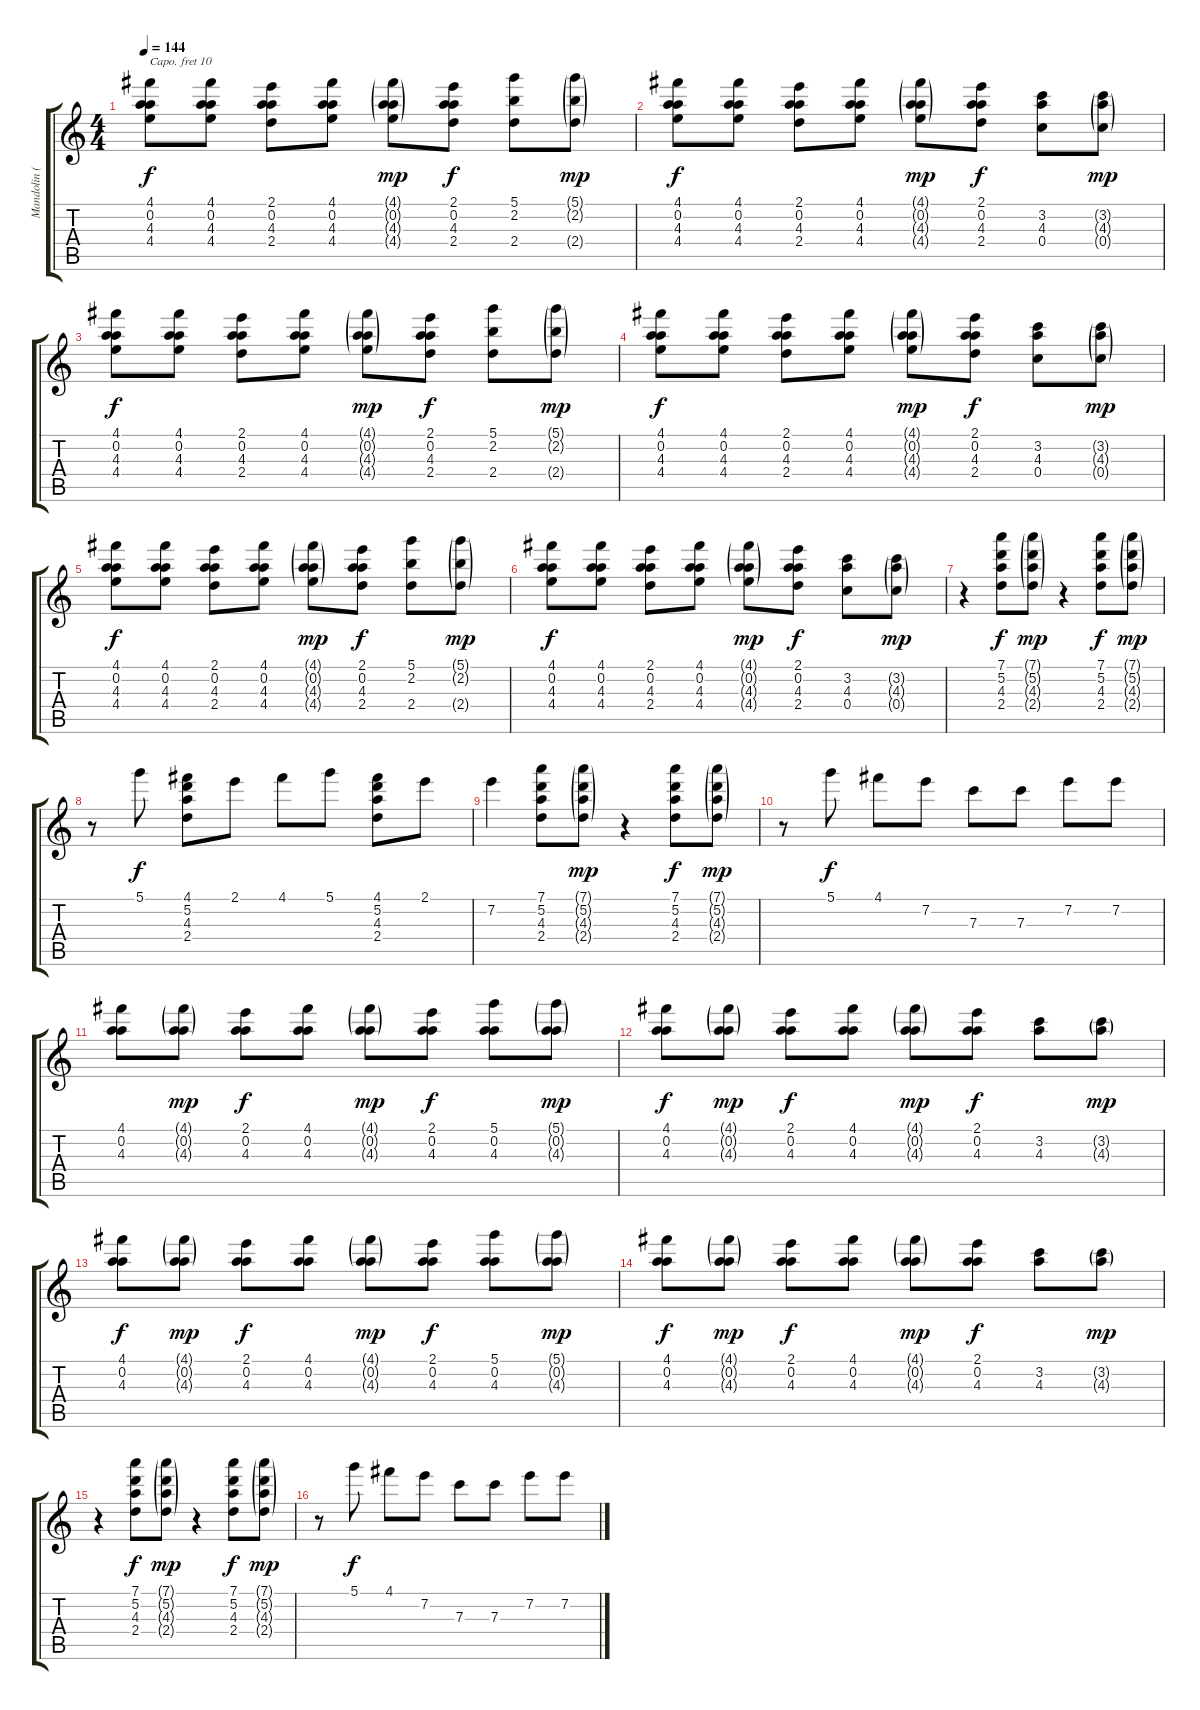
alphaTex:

\track ("Mandolin (arranged for guitar)" "Mandolin (") {instrument acousticguitarnylon}
\staff {score tabs}
\capo 10
\tuning (E4 B3 G3 D3 A2 E2) {hide}
\ts (4 4)
\tempo 144
\clef g2
\ks c
(4.1 0.2 4.3 4.4).8{dy f} (4.1 0.2 4.3 4.4).8 (2.1 0.2 4.3 2.4).8 (4.1 0.2 4.3 4.4).8 (4.1{g} 0.2{g} 4.3{g} 4.4{g}).8{dy mp} (2.1 0.2 4.3 2.4).8{dy f} (5.1 2.2 2.4).8 (5.1{g} 2.2{g} 2.4{g}).8{dy mp} |
(4.1 0.2 4.3 4.4).8{dy f} (4.1 0.2 4.3 4.4).8 (2.1 0.2 4.3 2.4).8 (4.1 0.2 4.3 4.4).8 (4.1{g} 0.2{g} 4.3{g} 4.4{g}).8{dy mp} (2.1 0.2 4.3 2.4).8{dy f} (3.2 4.3 0.4).8 (3.2{g} 4.3{g} 0.4{g}).8{dy mp} |
(4.1 0.2 4.3 4.4).8{dy f} (4.1 0.2 4.3 4.4).8 (2.1 0.2 4.3 2.4).8 (4.1 0.2 4.3 4.4).8 (4.1{g} 0.2{g} 4.3{g} 4.4{g}).8{dy mp} (2.1 0.2 4.3 2.4).8{dy f} (5.1 2.2 2.4).8 (5.1{g} 2.2{g} 2.4{g}).8{dy mp} |
(4.1 0.2 4.3 4.4).8{dy f} (4.1 0.2 4.3 4.4).8 (2.1 0.2 4.3 2.4).8 (4.1 0.2 4.3 4.4).8 (4.1{g} 0.2{g} 4.3{g} 4.4{g}).8{dy mp} (2.1 0.2 4.3 2.4).8{dy f} (3.2 4.3 0.4).8 (3.2{g} 4.3{g} 0.4{g}).8{dy mp} |
(4.1 0.2 4.3 4.4).8{dy f} (4.1 0.2 4.3 4.4).8 (2.1 0.2 4.3 2.4).8 (4.1 0.2 4.3 4.4).8 (4.1{g} 0.2{g} 4.3{g} 4.4{g}).8{dy mp} (2.1 0.2 4.3 2.4).8{dy f} (5.1 2.2 2.4).8 (5.1{g} 2.2{g} 2.4{g}).8{dy mp} |
(4.1 0.2 4.3 4.4).8{dy f} (4.1 0.2 4.3 4.4).8 (2.1 0.2 4.3 2.4).8 (4.1 0.2 4.3 4.4).8 (4.1{g} 0.2{g} 4.3{g} 4.4{g}).8{dy mp} (2.1 0.2 4.3 2.4).8{dy f} (3.2 4.3 0.4).8 (3.2{g} 4.3{g} 0.4{g}).8{dy mp} |
r.4 (7.1 5.2 4.3 2.4).8{dy f} (7.1{g} 5.2{g} 4.3{g} 2.4{g}).8{dy mp} r.4 (7.1 5.2 4.3 2.4).8{dy f} (7.1{g} 5.2{g} 4.3{g} 2.4{g}).8{dy mp} |
r.8 5.1.8{dy f} (4.1 5.2 4.3 2.4).8 2.1.8 4.1.8 5.1.8 (4.1 5.2 4.3 2.4).8 2.1.8 |
7.2.4 (7.1 5.2 4.3 2.4).8 (7.1{g} 5.2{g} 4.3{g} 2.4{g}).8{dy mp} r.4 (7.1 5.2 4.3 2.4).8{dy f} (7.1{g} 5.2{g} 4.3{g} 2.4{g}).8{dy mp} |
r.8 5.1.8{dy f} 4.1.8 7.2.8 7.3.8 7.3.8 7.2.8 7.2.8 |
(4.1 0.2 4.3).8 (4.1{g} 0.2{g} 4.3{g}).8{dy mp} (2.1 0.2 4.3).8{dy f} (4.1 0.2 4.3).8 (4.1{g} 0.2{g} 4.3{g}).8{dy mp} (2.1 0.2 4.3).8{dy f} (5.1 0.2 4.3).8 (5.1{g} 0.2{g} 4.3{g}).8{dy mp} |
(4.1 0.2 4.3).8{dy f} (4.1{g} 0.2{g} 4.3{g}).8{dy mp} (2.1 0.2 4.3).8{dy f} (4.1 0.2 4.3).8 (4.1{g} 0.2{g} 4.3{g}).8{dy mp} (2.1 0.2 4.3).8{dy f} (3.2 4.3).8 (3.2{g} 4.3{g}).8{dy mp} |
(4.1 0.2 4.3).8{dy f} (4.1{g} 0.2{g} 4.3{g}).8{dy mp} (2.1 0.2 4.3).8{dy f} (4.1 0.2 4.3).8 (4.1{g} 0.2{g} 4.3{g}).8{dy mp} (2.1 0.2 4.3).8{dy f} (5.1 0.2 4.3).8 (5.1{g} 0.2{g} 4.3{g}).8{dy mp} |
(4.1 0.2 4.3).8{dy f} (4.1{g} 0.2{g} 4.3{g}).8{dy mp} (2.1 0.2 4.3).8{dy f} (4.1 0.2 4.3).8 (4.1{g} 0.2{g} 4.3{g}).8{dy mp} (2.1 0.2 4.3).8{dy f} (3.2 4.3).8 (3.2{g} 4.3{g}).8{dy mp} |
r.4 (7.1 5.2 4.3 2.4).8{dy f} (7.1{g} 5.2{g} 4.3{g} 2.4{g}).8{dy mp} r.4 (7.1 5.2 4.3 2.4).8{dy f} (7.1{g} 5.2{g} 4.3{g} 2.4{g}).8{dy mp} |
r.8 5.1.8{dy f} 4.1.8 7.2.8 7.3.8 7.3.8 7.2.8 7.2.8
